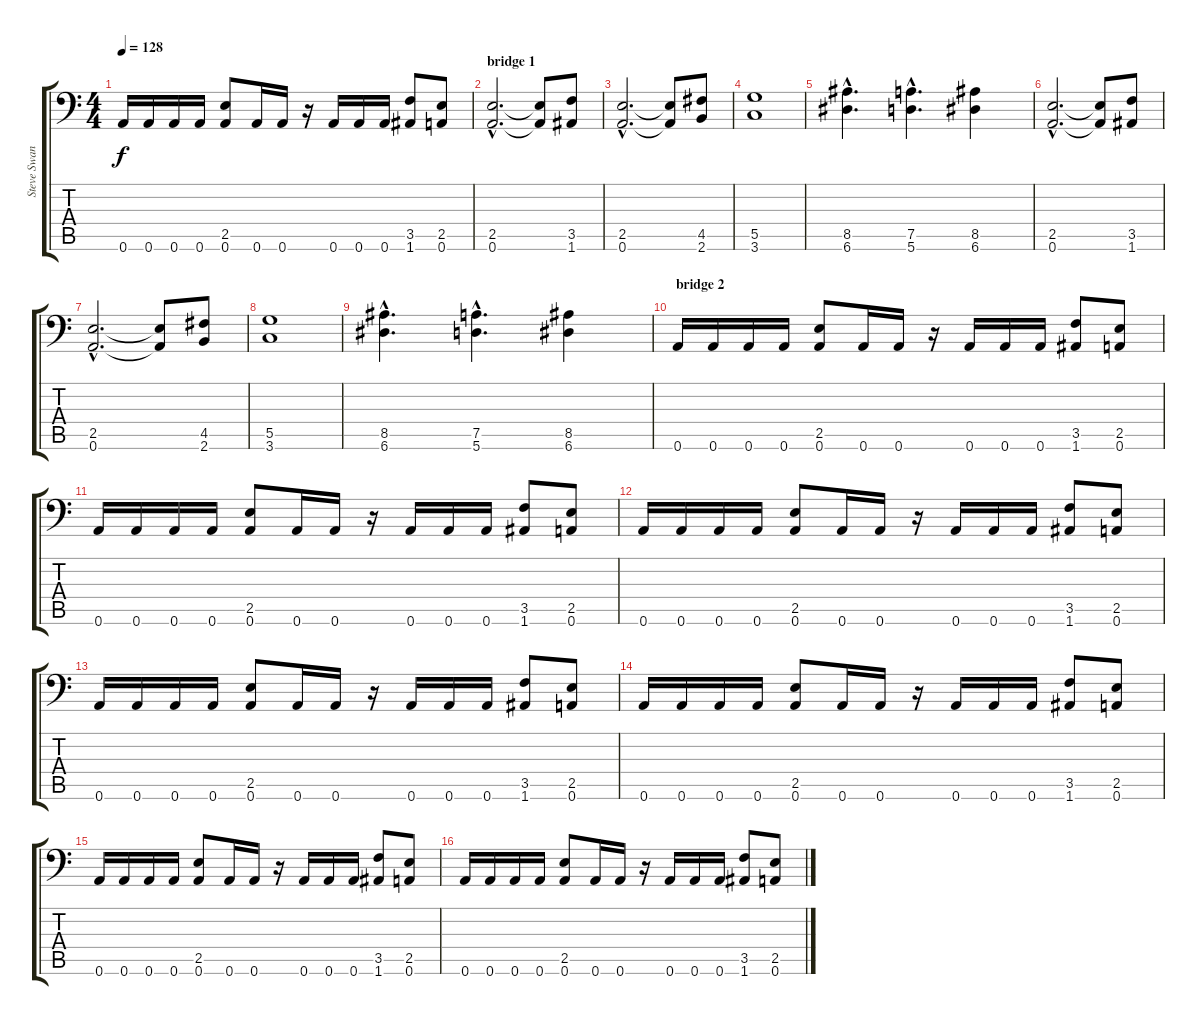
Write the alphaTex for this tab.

\track ("Steve Swanson" "Steve Swan") {instrument distortionguitar}
\staff {score tabs}
\tuning (A3 E3 C3 G2 D2 A1) {hide}
\ts (4 4)
\tempo 128
\clef f4
\ks c
0.6.16{dy f} 0.6.16 0.6.16 0.6.16 (2.5 0.6).8 0.6.16 0.6.16 r.16 0.6.16 0.6.16 0.6.16 (3.5 1.6).8 (2.5 0.6).8 |
\section ("" "bridge 1")
(2.5{hac} 0.6{hac}).2{d} (2.5{t} 0.6{t}).8 (3.5 1.6).8 |
(2.5{hac} 0.6{hac}).2{d} (2.5{t} 0.6{t}).8 (4.5 2.6).8 |
(5.5 3.6).1 |
(8.5{hac} 6.6{hac}).4{d} (7.5{hac} 5.6{hac}).4{d} (8.5 6.6).4 |
(2.5{hac} 0.6{hac}).2{d} (2.5{t} 0.6{t}).8 (3.5 1.6).8 |
(2.5{hac} 0.6{hac}).2{d} (2.5{t} 0.6{t}).8 (4.5 2.6).8 |
(5.5 3.6).1 |
(8.5{hac} 6.6{hac}).4{d} (7.5{hac} 5.6{hac}).4{d} (8.5 6.6).4 |
\section ("" " bridge 2")
0.6.16 0.6.16 0.6.16 0.6.16 (2.5 0.6).8 0.6.16 0.6.16 r.16 0.6.16 0.6.16 0.6.16 (3.5 1.6).8 (2.5 0.6).8 |
0.6.16 0.6.16 0.6.16 0.6.16 (2.5 0.6).8 0.6.16 0.6.16 r.16 0.6.16 0.6.16 0.6.16 (3.5 1.6).8 (2.5 0.6).8 |
0.6.16 0.6.16 0.6.16 0.6.16 (2.5 0.6).8 0.6.16 0.6.16 r.16 0.6.16 0.6.16 0.6.16 (3.5 1.6).8 (2.5 0.6).8 |
0.6.16 0.6.16 0.6.16 0.6.16 (2.5 0.6).8 0.6.16 0.6.16 r.16 0.6.16 0.6.16 0.6.16 (3.5 1.6).8 (2.5 0.6).8 |
0.6.16 0.6.16 0.6.16 0.6.16 (2.5 0.6).8 0.6.16 0.6.16 r.16 0.6.16 0.6.16 0.6.16 (3.5 1.6).8 (2.5 0.6).8 |
0.6.16 0.6.16 0.6.16 0.6.16 (2.5 0.6).8 0.6.16 0.6.16 r.16 0.6.16 0.6.16 0.6.16 (3.5 1.6).8 (2.5 0.6).8 |
0.6.16 0.6.16 0.6.16 0.6.16 (2.5 0.6).8 0.6.16 0.6.16 r.16 0.6.16 0.6.16 0.6.16 (3.5 1.6).8 (2.5 0.6).8
